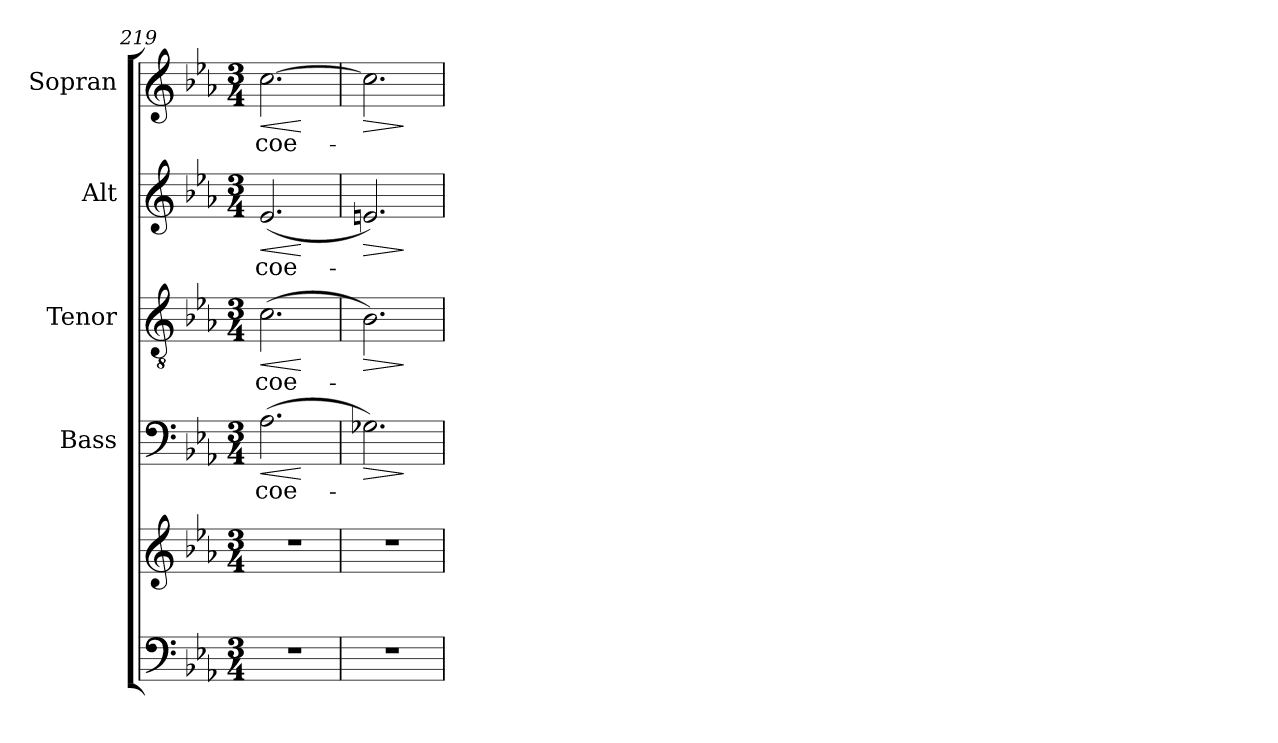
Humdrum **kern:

**kern	**kern	**kern	**text	**dynam	**kern	**text	**dynam	**kern	**text	**dynam	**kern	**text	**dynam
*part5	*part5	*part4	*part4	*part4	*part3	*part3	*part3	*part2	*part2	*part2	*part1	*part1	*part1
*staff6	*staff5	*staff4	*staff4	*staff4	*staff3	*staff3	*staff3	*staff2	*staff2	*staff2	*staff1	*staff1	*staff1
*	*	*I"Bass	*	*	*I"Tenor	*	*	*I"Alt	*	*	*I"Sopran	*	*
*	*	*I'B.	*	*	*I'T.	*	*	*I'A.	*	*	*I'S.	*	*
*clefF4	*clefG2	*clefF4	*	*	*clefGv2	*	*	*clefG2	*	*	*clefG2	*	*
*k[b-e-a-]	*k[b-e-a-]	*k[b-e-a-]	*	*	*k[b-e-a-]	*	*	*k[b-e-a-]	*	*	*k[b-e-a-]	*	*
*E-:	*E-:	*E-:	*	*	*E-:	*	*	*E-:	*	*	*E-:	*	*
*M3/4	*M3/4	*M3/4	*	*	*M3/4	*	*	*M3/4	*	*	*M3/4	*	*
=219	=219	=219	=219	=219	=219	=219	=219	=219	=219	=219	=219	=219	=219
!	!	!	!LO:LY:b	!LO:HP:b	!	!LO:LY:b	!LO:HP:b	!	!LO:LY:b	!LO:HP:b	!	!LO:LY:b	!LO:HP:b
2.r	2.r	(>2.A-\	coe-	<	(>2.c\	coe-	<	(<2.e-/	coe-	<	[2.cc\	coe-	<
.	.	.	.	[	.	.	[	.	.	[	.	.	[
=220	=220	=220	=220	=220	=220	=220	=220	=220	=220	=220	=220	=220	=220
!	!	!	!	!LO:HP:b	!	!	!LO:HP:b	!	!	!LO:HP:b	!	!	!LO:HP:b
2.r	2.r	2.G-X\)	.	>	2.B-\)	.	>	2.en/)	.	>	2.cc\]	.	>
.	.	.	.	]	.	.	]	.	.	]	.	.	]
=	=	=	=	=	=	=	=	=	=	=	=	=	=
*-	*-	*-	*-	*-	*-	*-	*-	*-	*-	*-	*-	*-	*-
